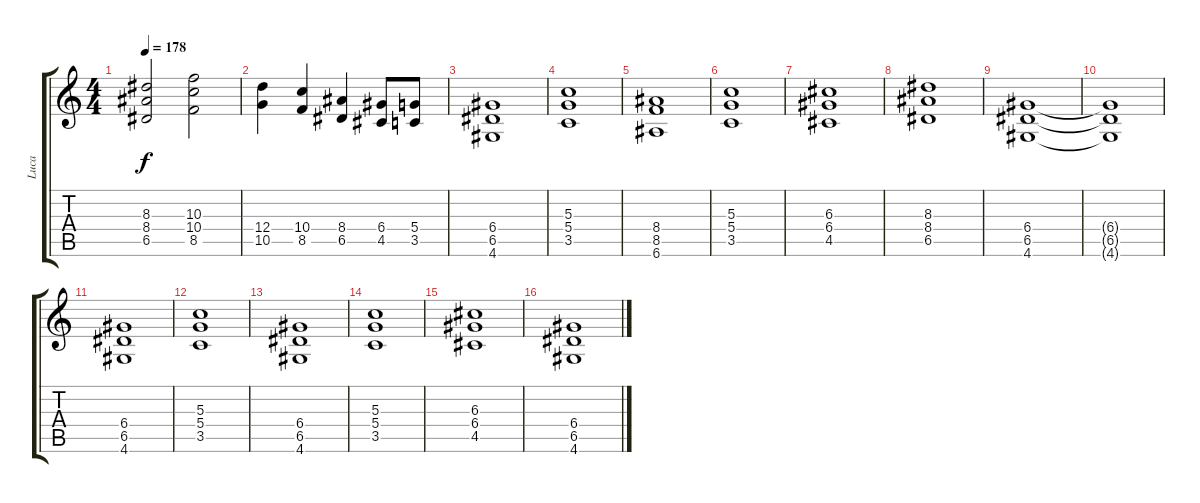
\track ("Luca" "Luca") {instrument distortionguitar}
\staff {score tabs}
\tuning (E4 B3 G3 D3 A2 E2) {hide}
\ts (4 4)
\tempo 178
\clef g2
\ks c
(8.3 8.4 6.5).2{dy f} (10.3 10.4 8.5).2 |
(12.4 10.5).4 (10.4 8.5).4 (8.4 6.5).4 (6.4 4.5).8 (5.4 3.5).8 |
(6.4 6.5 4.6).1 |
(5.3 5.4 3.5).1 |
(8.4 8.5 6.6).1 |
(5.3 5.4 3.5).1 |
(6.3 6.4 4.5).1 |
(8.3 8.4 6.5).1 |
(6.4 6.5 4.6).1 |
(6.4{t} 6.5{t} 4.6{t}).1 |
(6.4 6.5 4.6).1 |
(5.3 5.4 3.5).1 |
(6.4 6.5 4.6).1 |
(5.3 5.4 3.5).1 |
(6.3 6.4 4.5).1 |
(6.4 6.5 4.6).1
